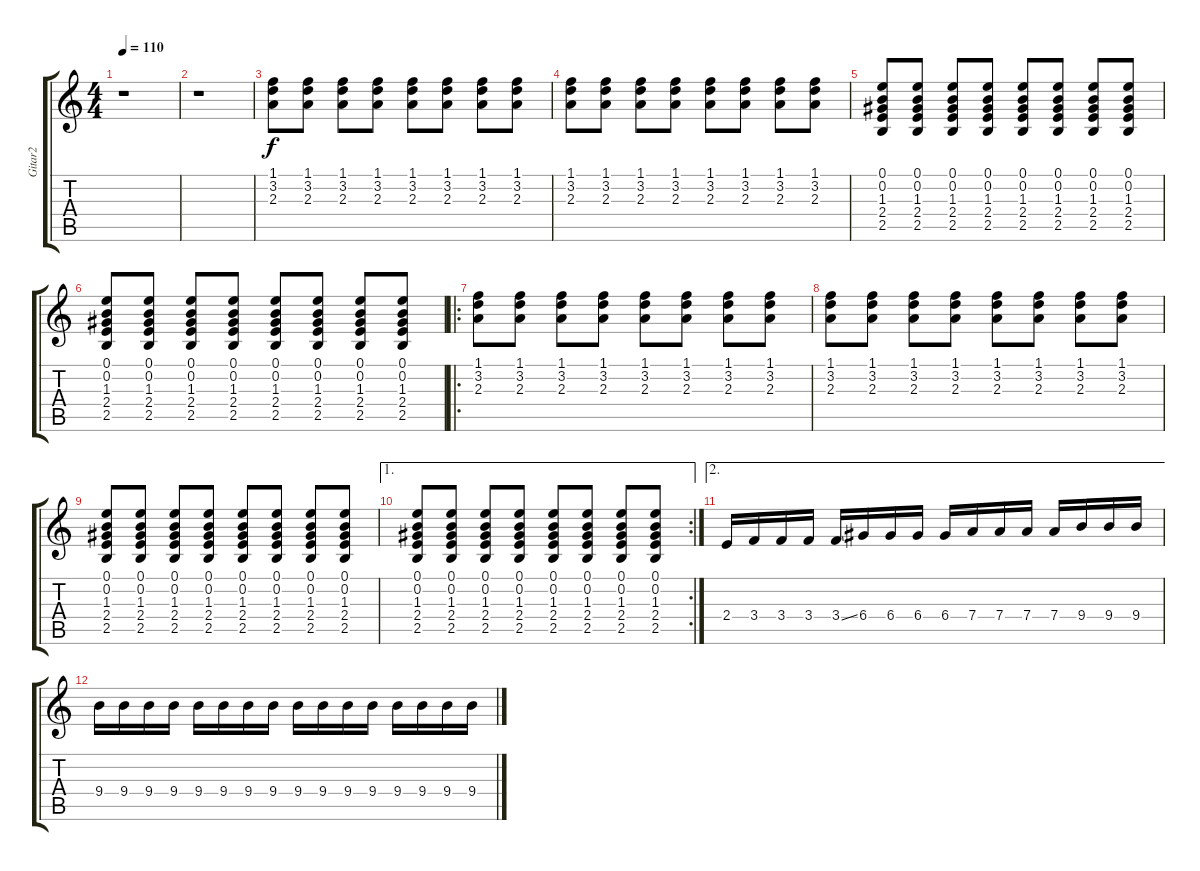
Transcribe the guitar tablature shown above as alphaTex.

\track ("Gitar2" "Gitar2") {instrument electricguitarclean}
\staff {score tabs}
\tuning (E4 B3 G3 D3 A2 E2) {hide}
\ts (4 4)
\tempo 110
\clef g2
\ks c
r.1{dy f} |
r.1 |
(1.1 3.2 2.3).8 (1.1 3.2 2.3).8 (1.1 3.2 2.3).8 (1.1 3.2 2.3).8 (1.1 3.2 2.3).8 (1.1 3.2 2.3).8 (1.1 3.2 2.3).8 (1.1 3.2 2.3).8 |
(1.1 3.2 2.3).8 (1.1 3.2 2.3).8 (1.1 3.2 2.3).8 (1.1 3.2 2.3).8 (1.1 3.2 2.3).8 (1.1 3.2 2.3).8 (1.1 3.2 2.3).8 (1.1 3.2 2.3).8 |
(0.1 0.2 1.3 2.4 2.5).8 (0.1 0.2 1.3 2.4 2.5).8 (0.1 0.2 1.3 2.4 2.5).8 (0.1 0.2 1.3 2.4 2.5).8 (0.1 0.2 1.3 2.4 2.5).8 (0.1 0.2 1.3 2.4 2.5).8 (0.1 0.2 1.3 2.4 2.5).8 (0.1 0.2 1.3 2.4 2.5).8 |
(0.1 0.2 1.3 2.4 2.5).8 (0.1 0.2 1.3 2.4 2.5).8 (0.1 0.2 1.3 2.4 2.5).8 (0.1 0.2 1.3 2.4 2.5).8 (0.1 0.2 1.3 2.4 2.5).8 (0.1 0.2 1.3 2.4 2.5).8 (0.1 0.2 1.3 2.4 2.5).8 (0.1 0.2 1.3 2.4 2.5).8 |
\ro
(1.1 3.2 2.3).8 (1.1 3.2 2.3).8 (1.1 3.2 2.3).8 (1.1 3.2 2.3).8 (1.1 3.2 2.3).8 (1.1 3.2 2.3).8 (1.1 3.2 2.3).8 (1.1 3.2 2.3).8 |
(1.1 3.2 2.3).8 (1.1 3.2 2.3).8 (1.1 3.2 2.3).8 (1.1 3.2 2.3).8 (1.1 3.2 2.3).8 (1.1 3.2 2.3).8 (1.1 3.2 2.3).8 (1.1 3.2 2.3).8 |
(0.1 0.2 1.3 2.4 2.5).8 (0.1 0.2 1.3 2.4 2.5).8 (0.1 0.2 1.3 2.4 2.5).8 (0.1 0.2 1.3 2.4 2.5).8 (0.1 0.2 1.3 2.4 2.5).8 (0.1 0.2 1.3 2.4 2.5).8 (0.1 0.2 1.3 2.4 2.5).8 (0.1 0.2 1.3 2.4 2.5).8 |
\ae 1
\rc 2
(0.1 0.2 1.3 2.4 2.5).8 (0.1 0.2 1.3 2.4 2.5).8 (0.1 0.2 1.3 2.4 2.5).8 (0.1 0.2 1.3 2.4 2.5).8 (0.1 0.2 1.3 2.4 2.5).8 (0.1 0.2 1.3 2.4 2.5).8 (0.1 0.2 1.3 2.4 2.5).8 (0.1 0.2 1.3 2.4 2.5).8 |
\ae 2
2.4.16 3.4.16 3.4.16 3.4.16 3.4{ss}.16 6.4.16 6.4.16 6.4.16 6.4.16 7.4.16 7.4.16 7.4.16 7.4.16 9.4.16 9.4.16 9.4.16 |
9.4.16 9.4.16 9.4.16 9.4.16 9.4.16 9.4.16 9.4.16 9.4.16 9.4.16 9.4.16 9.4.16 9.4.16 9.4.16 9.4.16 9.4.16 9.4.16
